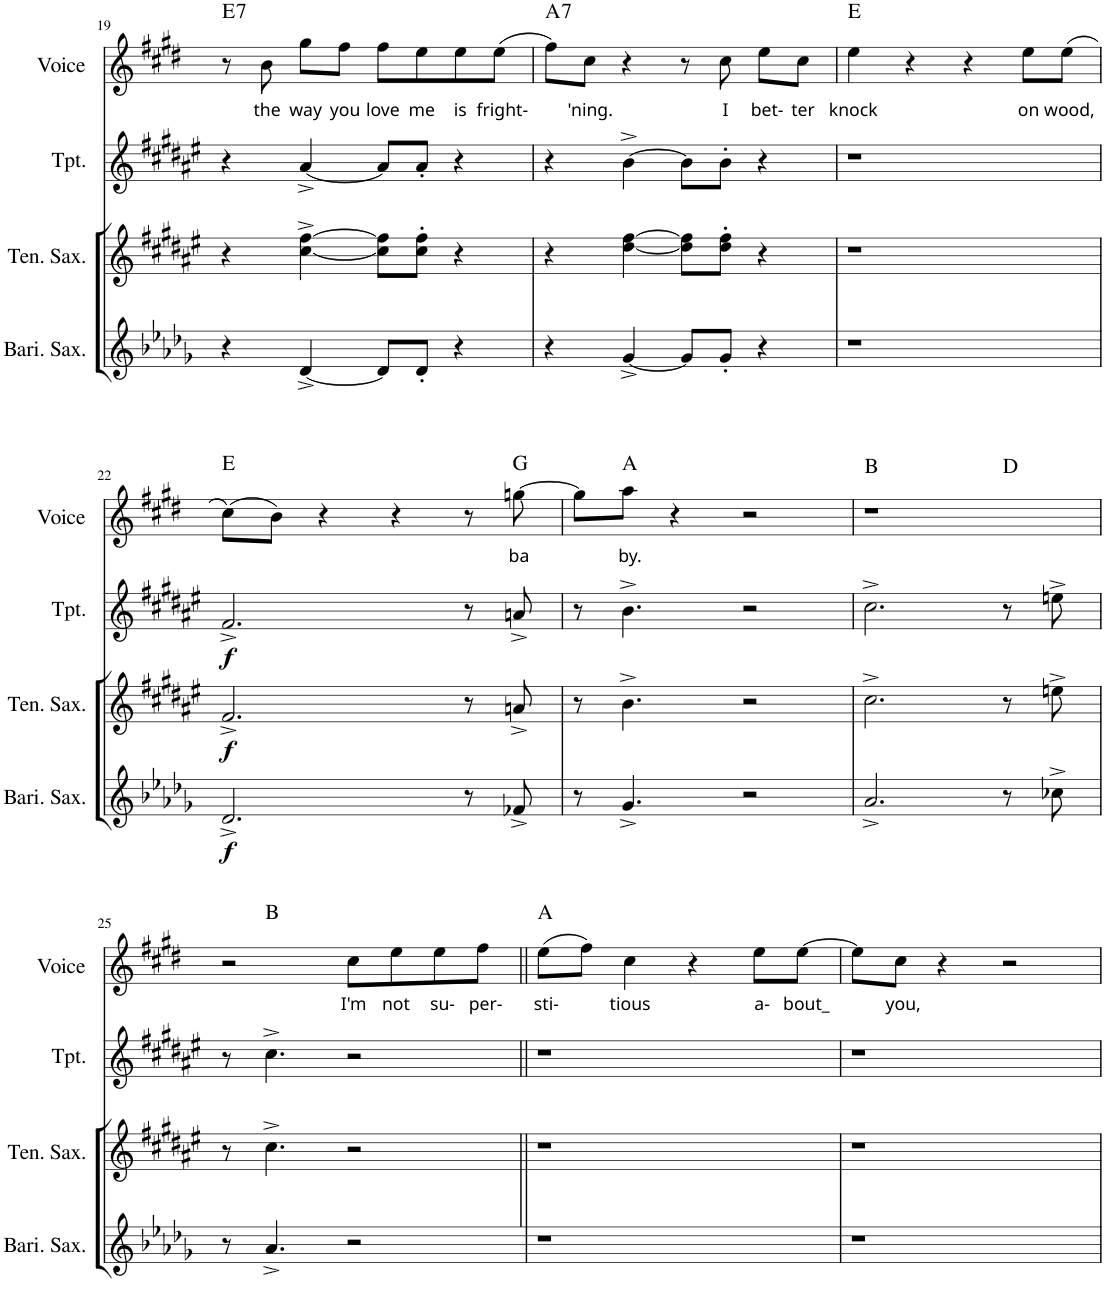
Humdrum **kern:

**kern	**dynam	**kern	**dynam	**kern	**dynam	**kern	**text	**harte
*part4	*part4	*part3	*part3	*part2	*part2	*part1	*part1	*part1
*staff4	*staff4	*staff3	*staff3	*staff2	*staff2	*staff1	*staff1	*
*I"Baritone Saxophone	*	*I"Tenor Saxophone	*	*I"Trumpet in Bb	*	*I"Voice	*	*
*I'Bari. Sax.	*	*I'Ten. Sax.	*	*I'Tpt.	*	*I'Voice	*	*
!!LO:PB:g=z
*clefG2	*	*clefG2	*	*clefG2	*	*clefG2	*	*
*Trd12c21	*	*Trd8c14	*	*Trd1c2	*	*	*	*
*k[b-e-a-d-g-]	*	*k[f#c#g#d#a#e#]	*	*k[f#c#g#d#a#e#]	*	*k[f#c#g#d#]	*	*
*D-:	*	*F#:	*	*F#:	*	*E:	*	*
*M4/4	*	*M4/4	*	*M4/4	*	*M4/4	*	*
=19	=19	=19	=19	=19	=19	=19	=19	=19
!	!	!	!	!	!	!	!	!LO:H:kt=7
4r	.	4r	.	4r	.	8r	.	E:7
!	!	!	!	!	!	!	!LO:LY:b	!
.	.	.	.	.	.	8b\	the	.
!	!	!	!	!	!	!	!LO:LY:b	!
[4d-^/	.	[4cc#\^ [4ff#\^	.	[4a#^/	.	8gg#\L	way	.
!	!	!	!	!	!	!	!LO:LY:b	!
.	.	.	.	.	.	8ff#\J	you	.
!	!	!	!	!	!	!	!LO:LY:b	!
8d-/L]	.	8cc#\] 8ff#\]L	.	8a#/L]	.	8ff#\L	love	.
!	!	!	!	!	!	!	!LO:LY:b	!
8d-'/J	.	8cc#\' 8ff#\'J	.	8a#'/J	.	8ee\	me	.
!	!	!	!	!	!	!	!LO:LY:b	!
4r	.	4r	.	4r	.	8ee\	is	.
!	!	!	!	!	!	!	!LO:LY:b	!
.	.	.	.	.	.	(8ee\J	fright-	.
=20	=20	=20	=20	=20	=20	=20	=20	=20
!	!	!	!	!	!	!	!	!LO:H:kt=7
4r	.	4r	.	4r	.	8ff#\L)	.	A:7
!	!	!	!	!	!	!	!LO:LY:b	!
.	.	.	.	.	.	8cc#\J	'ning.	.
[4g-^/	.	[4dd#\ [4ff#\	.	[4b^\	.	4r	.	.
8g-/L]	.	8dd#\] 8ff#\]L	.	8b\L]	.	8r	.	.
!	!	!	!	!	!	!	!LO:LY:b	!
8g-'/J	.	8dd#\' 8ff#\'J	.	8b'\J	.	8cc#\	I	.
!	!	!	!	!	!	!	!LO:LY:b	!
4r	.	4r	.	4r	.	8ee\L	bet-	.
!	!	!	!	!	!	!	!LO:LY:b	!
.	.	.	.	.	.	8cc#\J	ter	.
=21	=21	=21	=21	=21	=21	=21	=21	=21
!	!	!	!	!	!	!	!LO:LY:b	!
1r	.	1r	.	1r	.	4ee\	knock	E:maj
.	.	.	.	.	.	4r	.	.
.	.	.	.	.	.	4r	.	.
!	!	!	!	!	!	!	!LO:LY:b	!
.	.	.	.	.	.	8ee\L	on	.
!	!	!	!	!	!	!	!LO:LY:b	!
.	.	.	.	.	.	(8ee\J	wood,	.
!!LO:LB:g=z
=22	=22	=22	=22	=22	=22	=22	=22	=22
!	!LO:DY:b	!	!LO:DY:b	!	!LO:DY:b	!	!	!
2.d-^/	f	2.f#^/	f	2.f#^/	f	(8cc#\L)	.	E:maj
.	.	.	.	.	.	8b\J)	.	.
.	.	.	.	.	.	4r	.	.
.	.	.	.	.	.	4r	.	.
8r	.	8r	.	8r	.	8r	.	.
!	!	!	!	!	!	!	!LO:LY:b	!
8f-X^/	.	8an^/	.	8an^/	.	[8ggn\	ba	G:maj
=23	=23	=23	=23	=23	=23	=23	=23	=23
8r	.	8r	.	8r	.	8gg\L]	.	.
!	!	!	!	!	!	!	!LO:LY:b	!
4.g-^/	.	4.b^\	.	4.b^\	.	8aa\J	by.	A:maj
.	.	.	.	.	.	4r	.	.
2r	.	2r	.	2r	.	2r	.	.
=24	=24	=24	=24	=24	=24	=24	=24	=24
*	*	*	*	*	*	*^	*	*
2.a-^/	.	2.cc#^\	.	2.cc#^\	.	1r	2.ryy	.	B:maj
8r	.	8r	.	8r	.	.	4ryy	.	D:maj
8cc-X^\	.	8een^\	.	8een^\	.	.	.	.	.
!!LO:LB:g=z	!!
=25	=25	=25	=25	=25	=25	=25	=25	=25	=25
8r	.	8r	.	8r	.	2r	8ryy	.	.
4.a-^/	.	4.cc#^\	.	4.cc#^\	.	.	2..ryy	.	B:maj
!	!	!	!	!	!	!	!	!LO:LY:b	!
2r	.	2r	.	2r	.	8cc#\L	.	I'm	.
!	!	!	!	!	!	!	!	!LO:LY:b	!
.	.	.	.	.	.	8ee\	.	not	.
!	!	!	!	!	!	!	!	!LO:LY:b	!
.	.	.	.	.	.	8ee\	.	su-	.
!	!	!	!	!	!	!	!	!LO:LY:b	!
.	.	.	.	.	.	8ff#\J	.	per-	.
=26||	=26||	=26||	=26||	=26||	=26||	=26||	=26||	=26||	=26||
!	!	!	!	!	!	!	!	!LO:LY:b	!
*	*	*	*	*	*	*v	*v	*	*
1r	.	1r	.	1r	.	(8ee\L	sti-	A:maj
.	.	.	.	.	.	8ff#\J)	.	.
!	!	!	!	!	!	!	!LO:LY:b	!
.	.	.	.	.	.	4cc#\	tious	.
.	.	.	.	.	.	4r	.	.
!	!	!	!	!	!	!	!LO:LY:b	!
.	.	.	.	.	.	8ee\L	a-	.
!	!	!	!	!	!	!	!LO:LY:b	!
.	.	.	.	.	.	[8ee\J	bout_	.
=27	=27	=27	=27	=27	=27	=27	=27	=27
1r	.	1r	.	1r	.	8ee\L]	.	.
!	!	!	!	!	!	!	!LO:LY:b	!
.	.	.	.	.	.	8cc#\J	you,	.
.	.	.	.	.	.	4r	.	.
.	.	.	.	.	.	2r	.	.
=	=	=	=	=	=	=	=	=
*-	*-	*-	*-	*-	*-	*-	*-	*-
